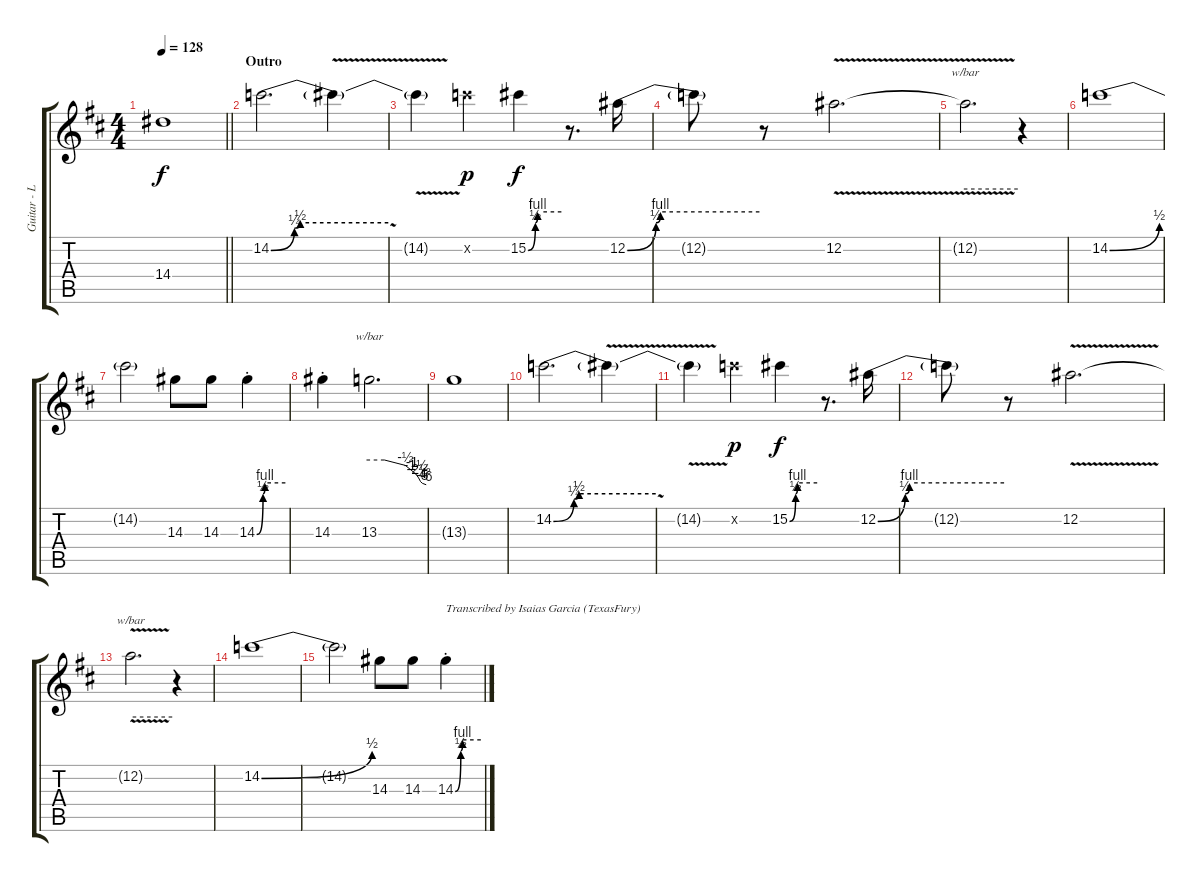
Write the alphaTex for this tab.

\track ("Guitar - Lead II" "Guitar - L") {instrument distortionguitar}
\staff {score tabs}
\tuning (Eb4 Bb3 Gb3 Db3 Ab2 Eb2) {hide}
\ts (4 4)
\tempo 128
\clef g2
\barLineRight lightlight
\ks bminor
14.4{t}.1{dy f} |
\section ("" "Outro")
14.2{be (custom 0 0 12 1 15 2 60 2)}.2{d} 14.2{v t}.4 |
14.2{t}.4 14.2{x}.4{dy p} 15.2{be (custom 0 0 13 2 17 4 60 4)}.4{dy f} r.8{d} 12.2{be (custom 0 0 13 2 15 4 60 4)}.16 |
12.2{t}.8 r.8 12.2{v}.2{d} |
12.2{t}.2{d tbe (hold default 0 0 60 0)} r.4 |
14.2{be (bend 0 0 60 2)}.1 |
14.2{t}.2 14.3.8 14.3.8 14.3{be (custom 0 0 13 2 17 4 60 4) st}.4 |
14.3{st}.4 13.3.2{d tbe (custom default 0 0 16 0 38 -2 45 -4 49 -6 52 -10 54 -16 56 -20 60 -24)} |
13.3{t}.1 |
14.2{be (custom 0 0 12 1 15 2 60 2)}.2{d} 14.2{v t}.4 |
14.2{t}.4 14.2{x}.4{dy p} 15.2{be (custom 0 0 13 2 17 4 60 4)}.4{dy f} r.8{d} 12.2{be (custom 0 0 13 2 15 4 60 4)}.16 |
12.2{t}.8 r.8 12.2{v}.2{d} |
12.2{t}.2{d tbe (hold default 0 0 60 0)} r.4 |
14.2{be (bend 0 0 60 2)}.1 |
14.2{t}.2 14.3.8 14.3.8 14.3{be (custom 0 0 13 2 17 4 60 4) st}.4{txt "Transcribed by Isaias Garcia (TexasFury)"}
